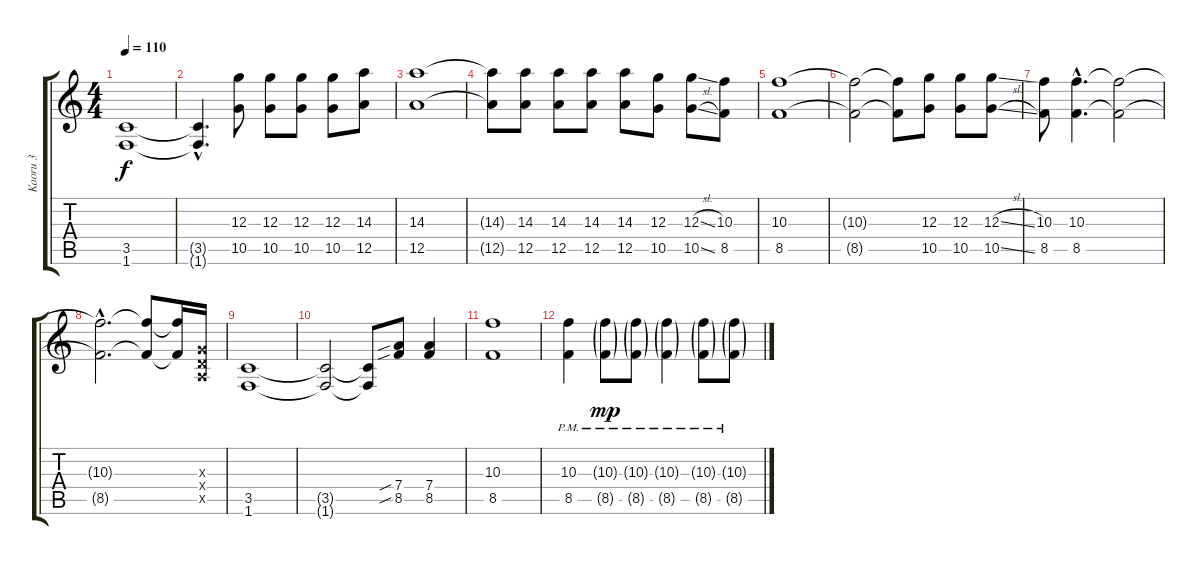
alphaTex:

\track ("Kaoru 3" "Kaoru 3") {instrument distortionguitar}
\staff {score tabs}
\tuning (E4 B3 G3 D3 A2 E2) {hide}
\ts (4 4)
\tempo 110
\clef g2
\ks c
(3.5 1.6).1{dy f} |
(3.5{hac t} 1.6{hac t}).4{d} (12.3 10.5).8 (12.3 10.5).8 (12.3 10.5).8 (12.3 10.5).8 (14.3 12.5).8 |
(14.3 12.5).1 |
(14.3{t} 12.5{t}).8 (14.3 12.5).8 (14.3 12.5).8 (14.3 12.5).8 (14.3 12.5).8 (12.3 10.5).8 (12.3{sl} 10.5{sl}).8 (10.3 8.5).8 |
(10.3 8.5).1 |
(10.3{t} 8.5{t}).2 (10.3{t} 8.5{t}).8 (12.3 10.5).8 (12.3 10.5).8 (12.3{sl} 10.5{sl}).8 |
(10.3 8.5).8 (10.3{hac} 8.5{hac}).4{d} (10.3{t} 8.5{t}).2 |
(10.3{hac t} 8.5{hac t}).2{d} (10.3{t} 8.5{t}).8 (10.3{t} 8.5{t}).16 (0.3{x} 0.4{x} 0.5{x}).16 |
(3.5 1.6).1 |
(3.5{t} 1.6{t}).2 (3.5{t} 1.6{t}).8 (7.4{sib} 8.5{sib}).8 (7.4 8.5).4 |
(10.3 8.5).1 |
(10.3{pm} 8.5{pm}).4 (10.3{g pm} 8.5{g pm}).8{dy mp balance 0} (10.3{g pm} 8.5{g pm}).8{balance 16} (10.3{g pm} 8.5{g pm}).4{balance 8} (10.3{g pm} 8.5{g pm}).8{balance 0} (10.3{g pm} 8.5{g pm}).8{balance 16}
